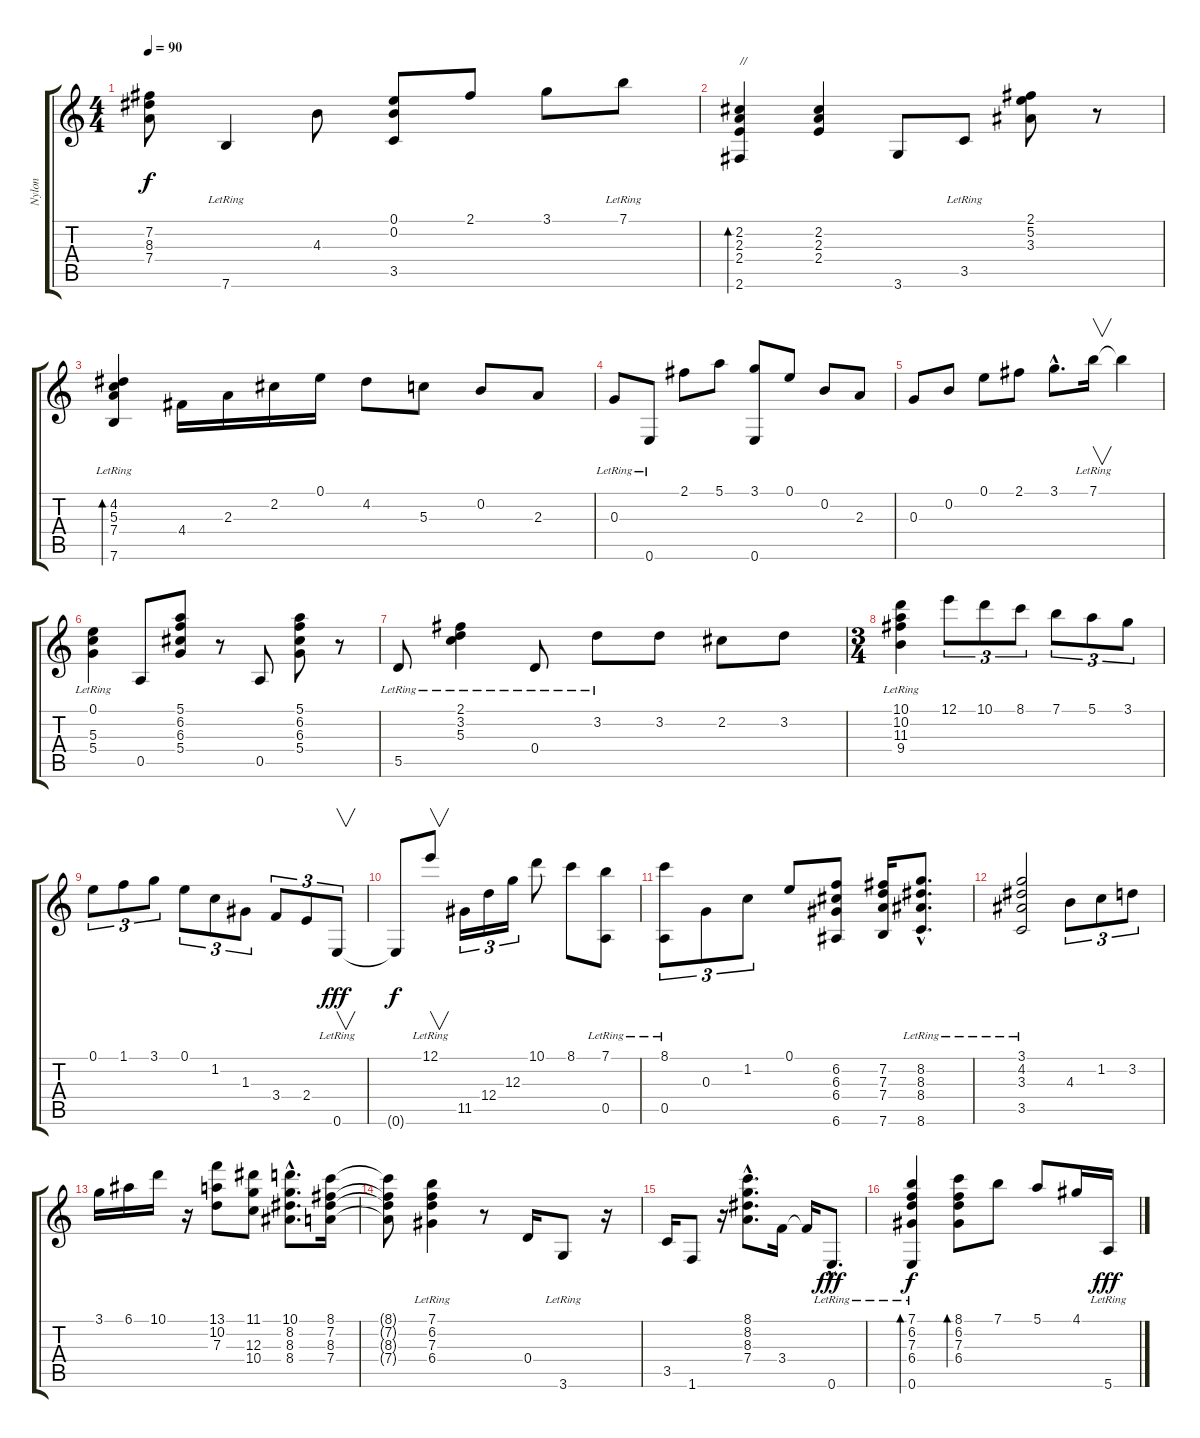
\track ("Nylon" "Nylon") {instrument acousticguitarnylon}
\staff {score tabs}
\tuning (E4 B3 G3 D3 A2 E2) {hide}
\ts (4 4)
\tempo 90
\clef g2
\ks c
(7.2{t} 8.3{t} 7.4{t}).8{dy f} 7.6{lr}.4 4.3.8 (0.1 0.2 3.5).8 2.1.8 3.1.8 7.1{lr}.8 |
(2.2 2.3 2.4 2.6).4{bd 240 txt "//"} (2.2 2.3 2.4).4 3.6.8 3.5{lr}.8 (2.1 5.2 3.3).8 r.8 |
(4.2 5.3 7.4 7.6{lr}).4{bd 120} 4.4.16 2.3.16 2.2.16 0.1.16 4.2.8 5.3.8 0.2.8 2.3.8 |
0.3{lr}.8 0.6{lr}.8 2.1.8 5.1.8 (3.1 0.6).8 0.1.8 0.2.8 2.3.8 |
0.3.8 0.2.8 0.1.8 2.1.8 3.1{hac}.8{d} 7.1{lr}.16{v} 7.1{t}.4 |
(0.1 5.3 5.4{lr}).4 0.5.8 (5.1 6.2 6.3 5.4).8 r.8 0.5.8 (5.1 6.2 6.3 5.4).8 r.8 |
5.5{lr}.8 (2.1 3.2 5.3{lr}).4 0.4{lr}.8 3.2{lr}.8 3.2.8 2.2.8 3.2.8 |
\ts (3 4)
(10.1{lr} 10.2{lr} 11.3{lr} 9.4{lr}).4 12.1.8{tu (3 2)} 10.1.8{tu (3 2)} 8.1.8{tu (3 2)} 7.1.8{tu (3 2)} 5.1.8{tu (3 2)} 3.1.8{tu (3 2)} |
0.1.8{tu (3 2)} 1.1.8{tu (3 2)} 3.1.8{tu (3 2)} 0.1.8{tu (3 2)} 1.2.8{tu (3 2)} 1.3.8{tu (3 2)} 3.4.8{tu (3 2)} 2.4.8{tu (3 2)} 0.6{lr}.8{v tu (3 2) dy fff} |
0.6{t}.8{dy f} 12.1{lr}.8{v} 11.5.16{tu (3 2)} 12.4.16{tu (3 2)} 12.3.16{tu (3 2)} 10.1.8 8.1.8 (7.1 0.5{lr}).8 |
(8.1{lr} 0.5{lr}).8{tu (3 2)} 0.3.8{tu (3 2)} 1.2.8{tu (3 2)} 0.1.8 (6.2 6.3 6.4 6.6).8 (7.2 7.3 7.4 7.6).16 (8.2{hac lr} 8.3{hac lr} 8.4{hac lr} 8.6{hac lr}).8{d} |
(3.1 4.2 3.3 3.5{lr}).2 4.3.8{tu (3 2)} 1.2.8{tu (3 2)} 3.2.8{tu (3 2)} |
3.1.16 6.1.16 10.1.16 r.16 (13.1 10.2 7.3).8 (11.1 12.3 10.4).8 (10.1{hac} 8.2{hac} 8.3{hac} 8.4{hac}).8{d} (8.1 7.2 8.3 7.4).16 |
(8.1{t} 7.2{t} 8.3{t} 7.4{t}).8 (7.1 6.2 7.3 6.4{lr}).4 r.8 0.4.16 3.6{lr}.8 r.16 |
3.5.16 1.6.8 r.16 (8.1{hac} 8.2{hac} 8.3{hac} 7.4{hac}).8{d} 3.4.16 3.4{t}.16 0.6{hac lr}.8{d dy fff} |
(7.1 6.2 7.3 6.4{lr} 0.6).4{bd 240 dy f} (8.1 6.2 7.3 6.4).8{bd 120} 7.1.8 5.1.8 4.1.16 5.6{lr}.16{dy fff}
